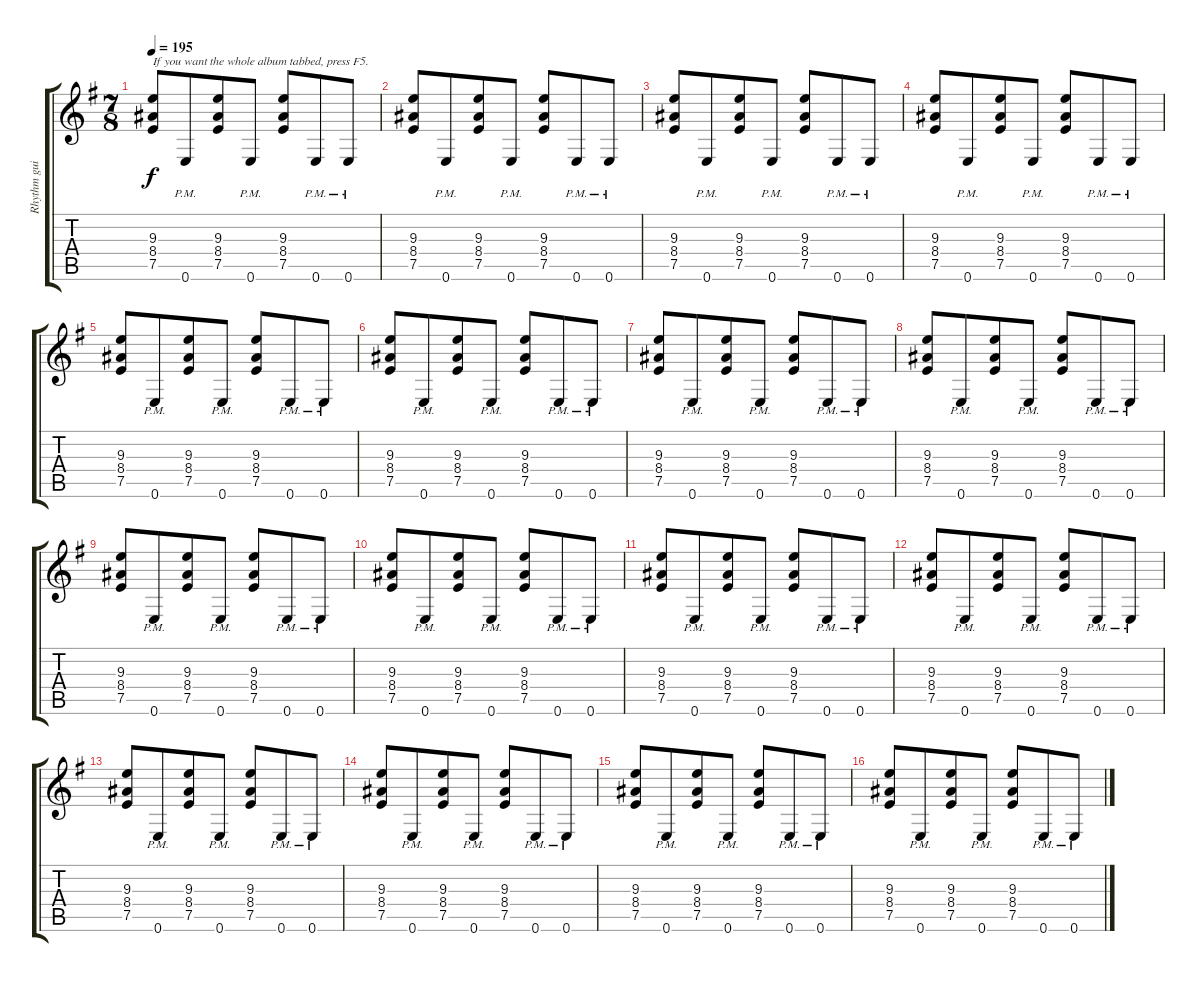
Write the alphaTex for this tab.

\track ("Rhythm guitar" "Rhythm gui") {instrument distortionguitar}
\staff {score tabs}
\tuning (E4 B3 G3 D3 A2 E2) {hide}
\ts (7 8)
\tempo 195
\clef g2
\ks eminor
(9.3 8.4 7.5).8{txt "If you want the whole album tabbed, press F5." dy f instrument distortionguitar} 0.6{pm}.8 (9.3 8.4 7.5).8 0.6{pm}.8 (9.3 8.4 7.5).8 0.6{pm}.8 0.6{pm}.8 |
(9.3 8.4 7.5).8 0.6{pm}.8 (9.3 8.4 7.5).8 0.6{pm}.8 (9.3 8.4 7.5).8 0.6{pm}.8 0.6{pm}.8 |
(9.3 8.4 7.5).8 0.6{pm}.8 (9.3 8.4 7.5).8 0.6{pm}.8 (9.3 8.4 7.5).8 0.6{pm}.8 0.6{pm}.8 |
(9.3 8.4 7.5).8 0.6{pm}.8 (9.3 8.4 7.5).8 0.6{pm}.8 (9.3 8.4 7.5).8 0.6{pm}.8 0.6{pm}.8 |
(9.3 8.4 7.5).8 0.6{pm}.8 (9.3 8.4 7.5).8 0.6{pm}.8 (9.3 8.4 7.5).8 0.6{pm}.8 0.6{pm}.8 |
(9.3 8.4 7.5).8 0.6{pm}.8 (9.3 8.4 7.5).8 0.6{pm}.8 (9.3 8.4 7.5).8 0.6{pm}.8 0.6{pm}.8 |
(9.3 8.4 7.5).8 0.6{pm}.8 (9.3 8.4 7.5).8 0.6{pm}.8 (9.3 8.4 7.5).8 0.6{pm}.8 0.6{pm}.8 |
(9.3 8.4 7.5).8 0.6{pm}.8 (9.3 8.4 7.5).8 0.6{pm}.8 (9.3 8.4 7.5).8 0.6{pm}.8 0.6{pm}.8 |
(9.3 8.4 7.5).8 0.6{pm}.8 (9.3 8.4 7.5).8 0.6{pm}.8 (9.3 8.4 7.5).8 0.6{pm}.8 0.6{pm}.8 |
(9.3 8.4 7.5).8 0.6{pm}.8 (9.3 8.4 7.5).8 0.6{pm}.8 (9.3 8.4 7.5).8 0.6{pm}.8 0.6{pm}.8 |
(9.3 8.4 7.5).8 0.6{pm}.8 (9.3 8.4 7.5).8 0.6{pm}.8 (9.3 8.4 7.5).8 0.6{pm}.8 0.6{pm}.8 |
(9.3 8.4 7.5).8 0.6{pm}.8 (9.3 8.4 7.5).8 0.6{pm}.8 (9.3 8.4 7.5).8 0.6{pm}.8 0.6{pm}.8 |
(9.3 8.4 7.5).8 0.6{pm}.8 (9.3 8.4 7.5).8 0.6{pm}.8 (9.3 8.4 7.5).8 0.6{pm}.8 0.6{pm}.8 |
(9.3 8.4 7.5).8 0.6{pm}.8 (9.3 8.4 7.5).8 0.6{pm}.8 (9.3 8.4 7.5).8 0.6{pm}.8 0.6{pm}.8 |
(9.3 8.4 7.5).8 0.6{pm}.8 (9.3 8.4 7.5).8 0.6{pm}.8 (9.3 8.4 7.5).8 0.6{pm}.8 0.6{pm}.8 |
(9.3 8.4 7.5).8 0.6{pm}.8 (9.3 8.4 7.5).8 0.6{pm}.8 (9.3 8.4 7.5).8 0.6{pm}.8 0.6{pm}.8
